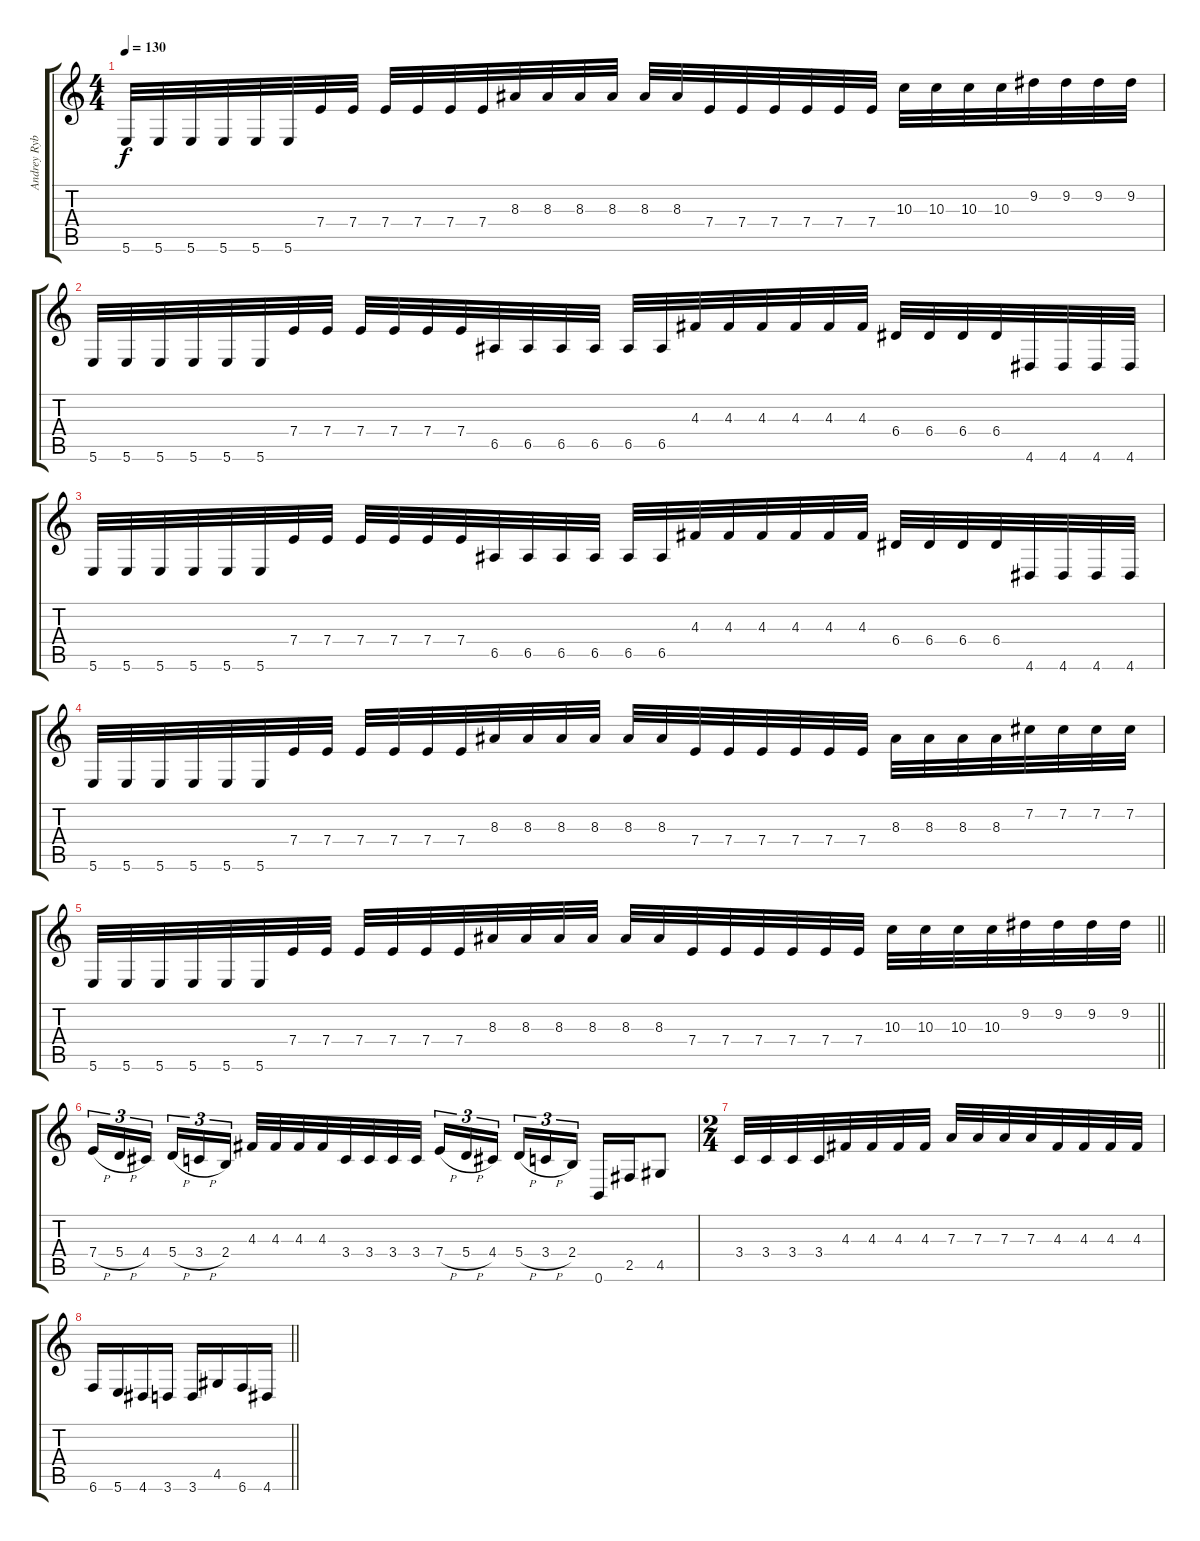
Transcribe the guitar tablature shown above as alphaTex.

\track ("Andrey Rybakov" "Andrey Ryb") {instrument distortionguitar}
\staff {score tabs}
\tuning (B3 Gb3 D3 A2 E2 B1) {hide}
\ts (4 4)
\tempo 130
\clef g2
\ks c
5.6.32{dy f} 5.6.32 5.6.32 5.6.32 5.6.32 5.6.32 7.4.32 7.4.32 7.4.32 7.4.32 7.4.32 7.4.32 8.3.32 8.3.32 8.3.32 8.3.32 8.3.32 8.3.32 7.4.32 7.4.32 7.4.32 7.4.32 7.4.32 7.4.32 10.3.32 10.3.32 10.3.32 10.3.32 9.2.32 9.2.32 9.2.32 9.2.32 |
5.6.32 5.6.32 5.6.32 5.6.32 5.6.32 5.6.32 7.4.32 7.4.32 7.4.32 7.4.32 7.4.32 7.4.32 6.5.32 6.5.32 6.5.32 6.5.32 6.5.32 6.5.32 4.3.32 4.3.32 4.3.32 4.3.32 4.3.32 4.3.32 6.4.32 6.4.32 6.4.32 6.4.32 4.6.32 4.6.32 4.6.32 4.6.32 |
5.6.32 5.6.32 5.6.32 5.6.32 5.6.32 5.6.32 7.4.32 7.4.32 7.4.32 7.4.32 7.4.32 7.4.32 6.5.32 6.5.32 6.5.32 6.5.32 6.5.32 6.5.32 4.3.32 4.3.32 4.3.32 4.3.32 4.3.32 4.3.32 6.4.32 6.4.32 6.4.32 6.4.32 4.6.32 4.6.32 4.6.32 4.6.32 |
5.6.32 5.6.32 5.6.32 5.6.32 5.6.32 5.6.32 7.4.32 7.4.32 7.4.32 7.4.32 7.4.32 7.4.32 8.3.32 8.3.32 8.3.32 8.3.32 8.3.32 8.3.32 7.4.32 7.4.32 7.4.32 7.4.32 7.4.32 7.4.32 8.3.32 8.3.32 8.3.32 8.3.32 7.2.32 7.2.32 7.2.32 7.2.32 |
\barLineRight lightlight
5.6.32 5.6.32 5.6.32 5.6.32 5.6.32 5.6.32 7.4.32 7.4.32 7.4.32 7.4.32 7.4.32 7.4.32 8.3.32 8.3.32 8.3.32 8.3.32 8.3.32 8.3.32 7.4.32 7.4.32 7.4.32 7.4.32 7.4.32 7.4.32 10.3.32 10.3.32 10.3.32 10.3.32 9.2.32 9.2.32 9.2.32 9.2.32 |
\section ("" "")
7.4{h}.16{tu (3 2)} 5.4{h}.16{tu (3 2)} 4.4.16{tu (3 2) beam splitsecondary} 5.4{h}.16{tu (3 2)} 3.4{h}.16{tu (3 2)} 2.4.16{tu (3 2)} 4.3.32 4.3.32 4.3.32 4.3.32 3.4.32 3.4.32 3.4.32 3.4.32 7.4{h}.16{tu (3 2)} 5.4{h}.16{tu (3 2)} 4.4.16{tu (3 2) beam splitsecondary} 5.4{h}.16{tu (3 2)} 3.4{h}.16{tu (3 2)} 2.4.16{tu (3 2)} 0.6.16 2.5.16 4.5.8 |
\ts (2 4)
3.4.32 3.4.32 3.4.32 3.4.32 4.3.32 4.3.32 4.3.32 4.3.32 7.3.32 7.3.32 7.3.32 7.3.32 4.3.32 4.3.32 4.3.32 4.3.32 |
\barLineRight lightlight
6.6.16 5.6.16 4.6.16 3.6.16 3.6.16 4.5.16 6.6.16 4.6.16
